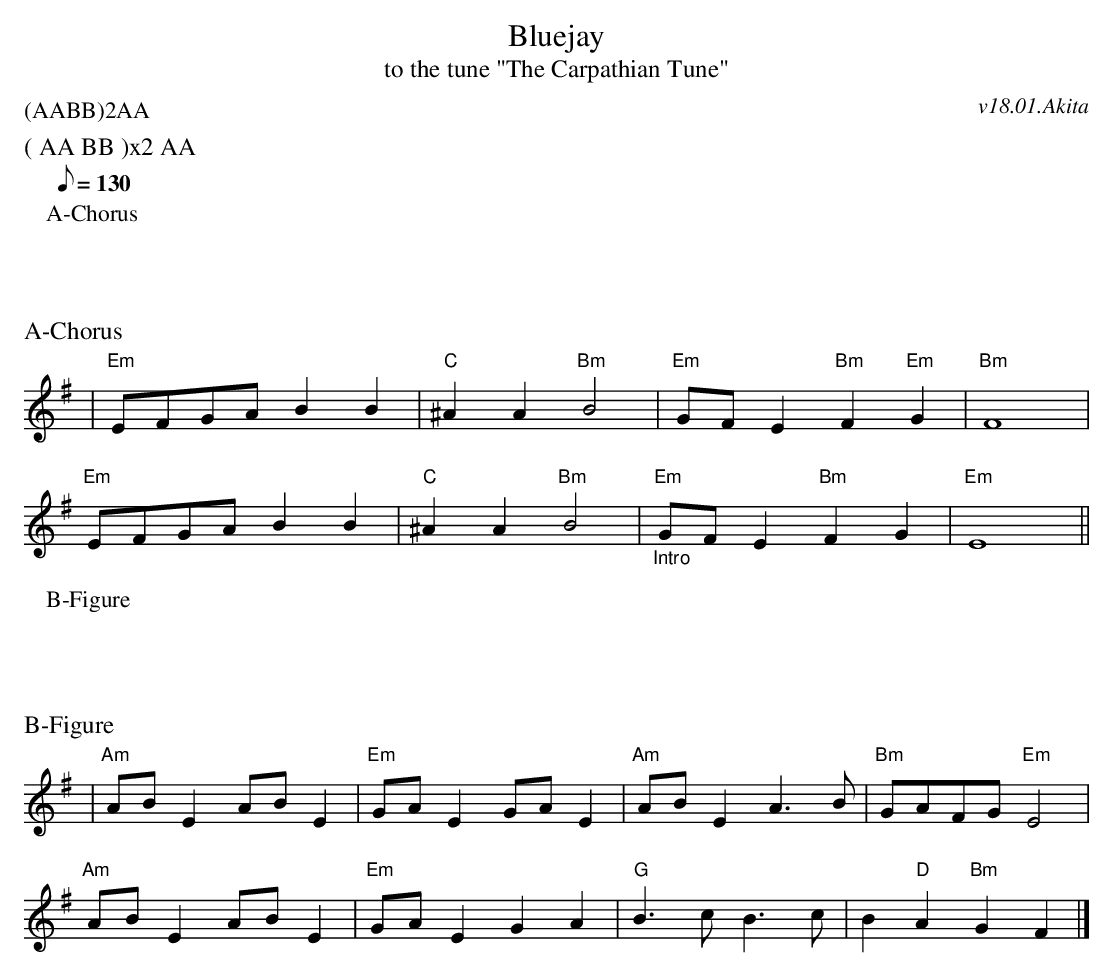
X:1
T:Bluejay
T:to the tune "The Carpathian Tune"
C:v18.01.Akita
M:4/4
L:1/8
Q:130
P:(AABB)2AA
K:Em
%%text ( AA BB )x2 AA%%endtext
P:A-Chorus
%%text A-Chorus
|"Em"EFGA B2 B2 | "C"^A2 A2 "Bm" B4 | "Em"GF E2 "Bm"F2 "Em"G2 | "Bm"F8 |
"Em"EFGA B2 B2 | "C"^A2 A2 "Bm" B4 | "_Intro" "Em"GF E2 "Bm"F2 G2 | "Em"E8 ||
P:B-Figure
%%text B-Figure
|"Am"AB E2 AB E2 | "Em"GA E2 GA E2 | "Am"AB E2 A3 B | "Bm"GAFG "Em"E4 |
"Am"AB E2 AB E2 | "Em"GA E2 G2 A2 | "G"B3 c B3 c | B2 "D"A2 "Bm"G2 F2 |]
